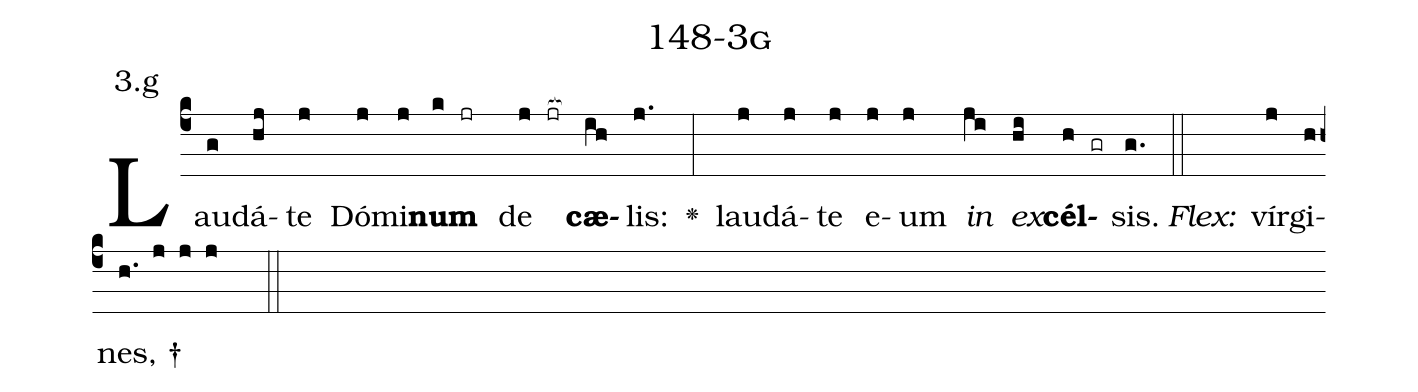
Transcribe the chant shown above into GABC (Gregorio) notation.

name: 148-3g;
annotation: 3.g;
%%
(c4)Lau(g)dá(hj)te(j) Dó(j)mi(j)<b>num</b>(k jr) de(j jr[ocb:1{]) <b>cæ</b>(ih[ocb:0}])lis:(j.) <v>\greheightstar</v>(:) lau(j)dá(j)te(j) e(j)um(j) <i>in</i>(ji) <i>ex</i>(hi)<b>cél</b>(h gr)sis.(g.) (::)
<i>Flex:</i>()  vír(j)gi(h)nes, †(h. j j j  ::)

%E(j) u(j) o(ji) u(hi) a(h) e.(g.) (::)
